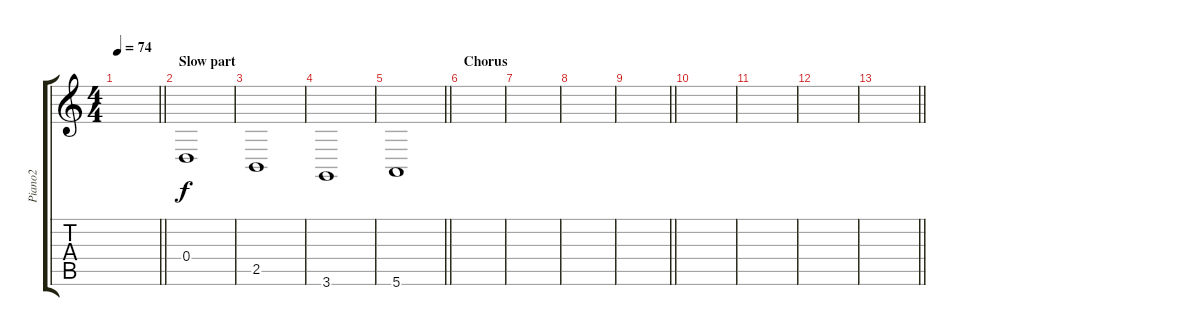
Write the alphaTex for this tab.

\track ("Piano2" "Piano2") {instrument acousticgrandpiano}
\staff {score tabs}
\tuning (E4 B3 G3 D3 A2 E2) {hide}
\ts (4 4)
\tempo 74
\clef g2
\barLineRight lightlight
\ks c
|
\section ("" "Slow part")
0.4.1 |
2.5.1 |
3.6.1 |
\barLineRight lightlight
5.6.1 |
\section ("" "Chorus")
|
|
|
\barLineRight lightlight
|
|
|
|
\barLineRight lightlight
